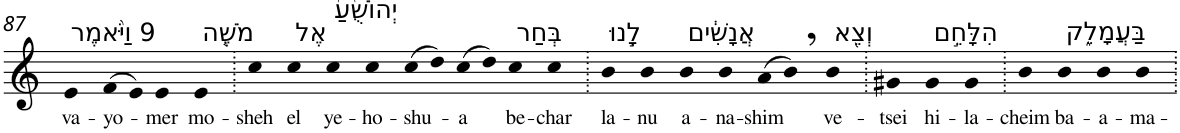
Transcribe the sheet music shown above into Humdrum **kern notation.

**kern	**text
*part1	*part1
*staff1	*staff1
*I"Piano	*
*I'Pno	*
!!LO:PB:g=z
*clefG2	*
*k[]	*
=87	=87
!LO:TX:a:t=9 וַיֹּ֨אמֶר	!
!	!LO:LY:b
4e	va-
!	!LO:LY:b
(>8f	-yo-
8e)	.
!	!LO:LY:b
4e	-mer
!LO:TX:a:t=מֹשֶׁ֤ה	!
!	!LO:LY:b
4e	mo-
=88.	=88.
!	!LO:LY:b
4cc	-sheh
!LO:TX:a:t=אֶל	!
!	!LO:LY:b
4cc	el
!LO:TX:a:t=יְהוֹשֻׁ֙עַ֙	!
!	!LO:LY:b
4cc	ye-
!	!LO:LY:b
4cc	-ho-
!	!LO:LY:b
(>8cc	-shu-
8dd)	.
!	!LO:LY:b
(>8cc	-a
8dd)	.
!LO:TX:a:t=בְּחַר	!
!	!LO:LY:b
4cc	be-
!	!LO:LY:b
4cc	-char
=89.	=89.
!LO:TX:a:t=לָ֣נוּ	!
!	!LO:LY:b
4b	la-
!	!LO:LY:b
4b	-nu
!LO:TX:a:t=אֲנָשִׁ֔ים	!
!	!LO:LY:b
4b	a-
!	!LO:LY:b
4b	-na-
!	!LO:LY:b
(>8a	-shim
8b,)	.
!LO:TX:a:t=וְצֵ֖א	!
!	!LO:LY:b
4b	ve-
=90.	=90.
!	!LO:LY:b
4g#X	-tsei
!LO:TX:a:t=הִלָּחֵ֣ם	!
!	!LO:LY:b
4g#	hi-
!	!LO:LY:b
4g#	-la-
=91.	=91.
!	!LO:LY:b
4b	-cheim
!LO:TX:a:t=בַּעֲמָלֵ֑ק	!
!	!LO:LY:b
4b	ba-
!	!LO:LY:b
4b	-a-
!	!LO:LY:b
4b	-ma-
=.	=.
*-	*-
